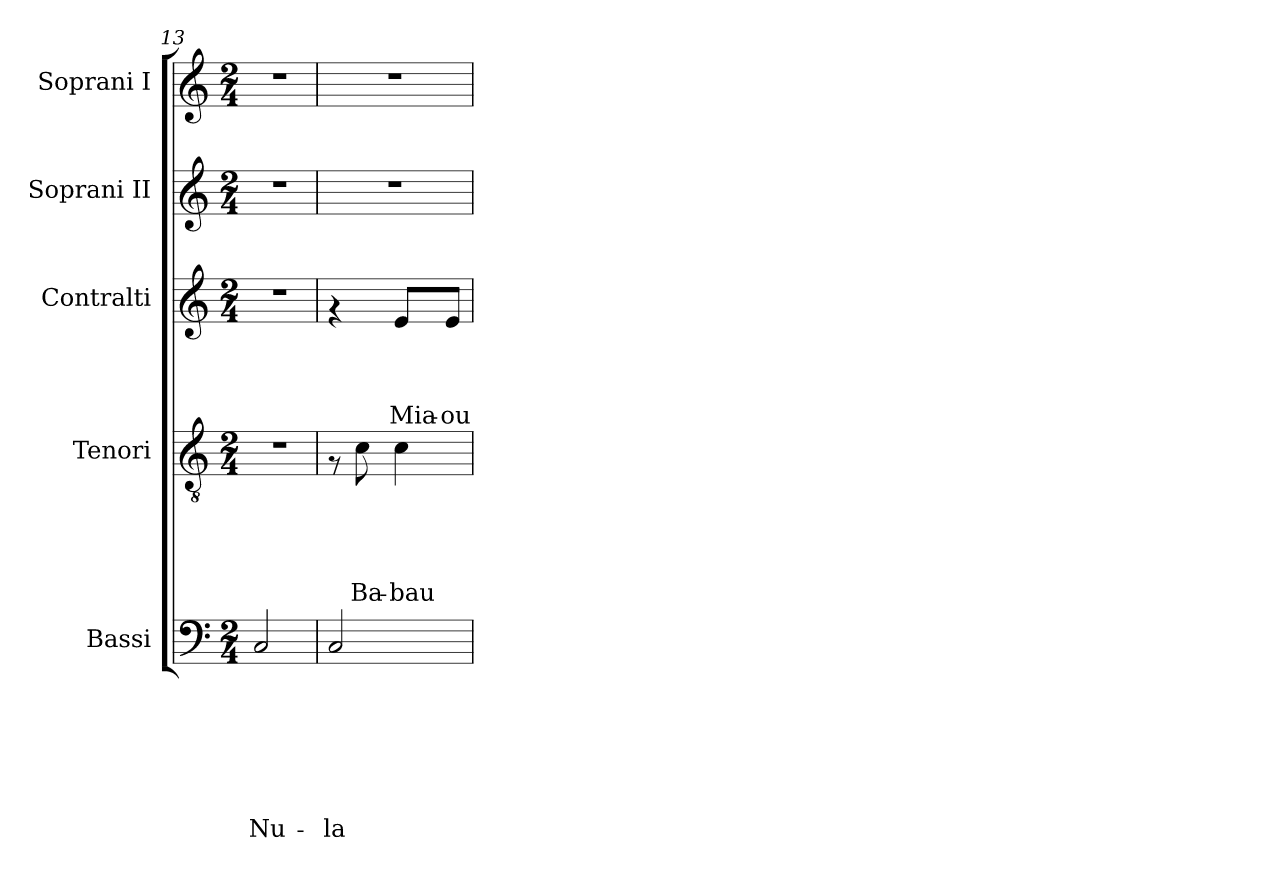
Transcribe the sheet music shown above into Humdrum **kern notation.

**kern	**text	**text	**text	**text	**text	**text	**text	**kern	**text	**text	**text	**text	**text	**kern	**text	**text	**text	**text	**kern	**kern
*part5	*part5	*part5	*part5	*part5	*part5	*part5	*part5	*part4	*part4	*part4	*part4	*part4	*part4	*part3	*part3	*part3	*part3	*part3	*part2	*part1
*staff5	*staff5	*staff5	*staff5	*staff5	*staff5	*staff5	*staff5	*staff4	*staff4	*staff4	*staff4	*staff4	*staff4	*staff3	*staff3	*staff3	*staff3	*staff3	*staff2	*staff1
*I"Bassi	*	*	*	*	*	*	*	*I"Tenori	*	*	*	*	*	*I"Contralti	*	*	*	*	*I"Soprani II	*I"Soprani I
!!LO:PB:g=z
*clefF4	*	*	*	*	*	*	*	*clefGv2	*	*	*	*	*	*clefG2	*	*	*	*	*clefG2	*clefG2
*k[]	*	*	*	*	*	*	*	*k[]	*	*	*	*	*	*k[]	*	*	*	*	*k[]	*k[]
*C:	*	*	*	*	*	*	*	*C:	*	*	*	*	*	*C:	*	*	*	*	*C:	*C:
*M2/4	*	*	*	*	*	*	*	*M2/4	*	*	*	*	*	*M2/4	*	*	*	*	*M2/4	*M2/4
=13	=13	=13	=13	=13	=13	=13	=13	=13	=13	=13	=13	=13	=13	=13	=13	=13	=13	=13	=13	=13
!	!	!	!	!	!	!	!LO:LY:b	!	!	!	!	!	!	!	!	!	!	!	!	!
2C/	.	.	.	.	.	.	Nu-	2r	.	.	.	.	.	2r	.	.	.	.	2r	2r
=14	=14	=14	=14	=14	=14	=14	=14	=14	=14	=14	=14	=14	=14	=14	=14	=14	=14	=14	=14	=14
!	!	!	!	!	!	!	!LO:LY:b	!	!	!	!	!	!	!	!	!	!	!	!	!
2C/	.	.	.	.	.	.	-la	8rF	.	.	.	.	.	4rf	.	.	.	.	2r	2r
!	!	!	!	!	!	!	!	!	!	!	!	!	!LO:LY:b	!	!	!	!	!	!	!
.	.	.	.	.	.	.	.	8c\	.	.	.	.	Ba-	.	.	.	.	.	.	.
!	!	!	!	!	!	!	!	!	!	!	!	!	!LO:LY:b	!	!	!	!	!LO:LY:b	!	!
.	.	.	.	.	.	.	.	4c\	.	.	.	.	-bau	8e/L	.	.	.	Mia-	.	.
!	!	!	!	!	!	!	!	!	!	!	!	!	!	!	!	!	!	!LO:LY:b	!	!
.	.	.	.	.	.	.	.	.	.	.	.	.	.	8e/J	.	.	.	-ou	.	.
=	=	=	=	=	=	=	=	=	=	=	=	=	=	=	=	=	=	=	=	=
*-	*-	*-	*-	*-	*-	*-	*-	*-	*-	*-	*-	*-	*-	*-	*-	*-	*-	*-	*-	*-
